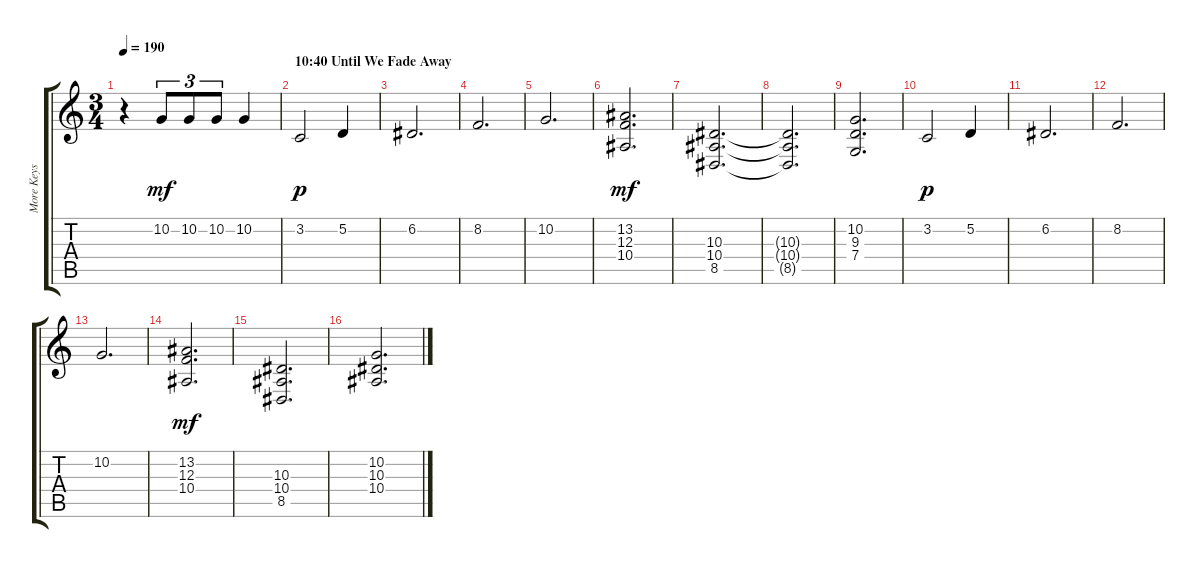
\track ("More Keys" "More Keys") {instrument stringensemble1}
\staff {score tabs}
\tuning (D4 A3 F3 C3 G2 C2) {hide}
\ts (3 4)
\tempo 190
\clef g2
\ks c
r.4{dy mf} 10.2.8{tu (3 2)} 10.2.8{tu (3 2)} 10.2.8{tu (3 2)} 10.2.4 |
\section ("" "10:40 Until We Fade Away")
3.2.2{dy p} 5.2.4 |
6.2.2{d} |
8.2.2{d} |
10.2.2{d} |
(13.2 12.3 10.4).2{d dy mf} |
(10.3 10.4 8.5).2{d} |
(10.3{t} 10.4{t} 8.5{t}).2{d} |
(10.2 9.3 7.4).2{d} |
3.2.2{dy p} 5.2.4 |
6.2.2{d} |
8.2.2{d} |
10.2.2{d} |
(13.2 12.3 10.4).2{d dy mf} |
(10.3 10.4 8.5).2{d} |
(10.2 10.3 10.4).2{d}
